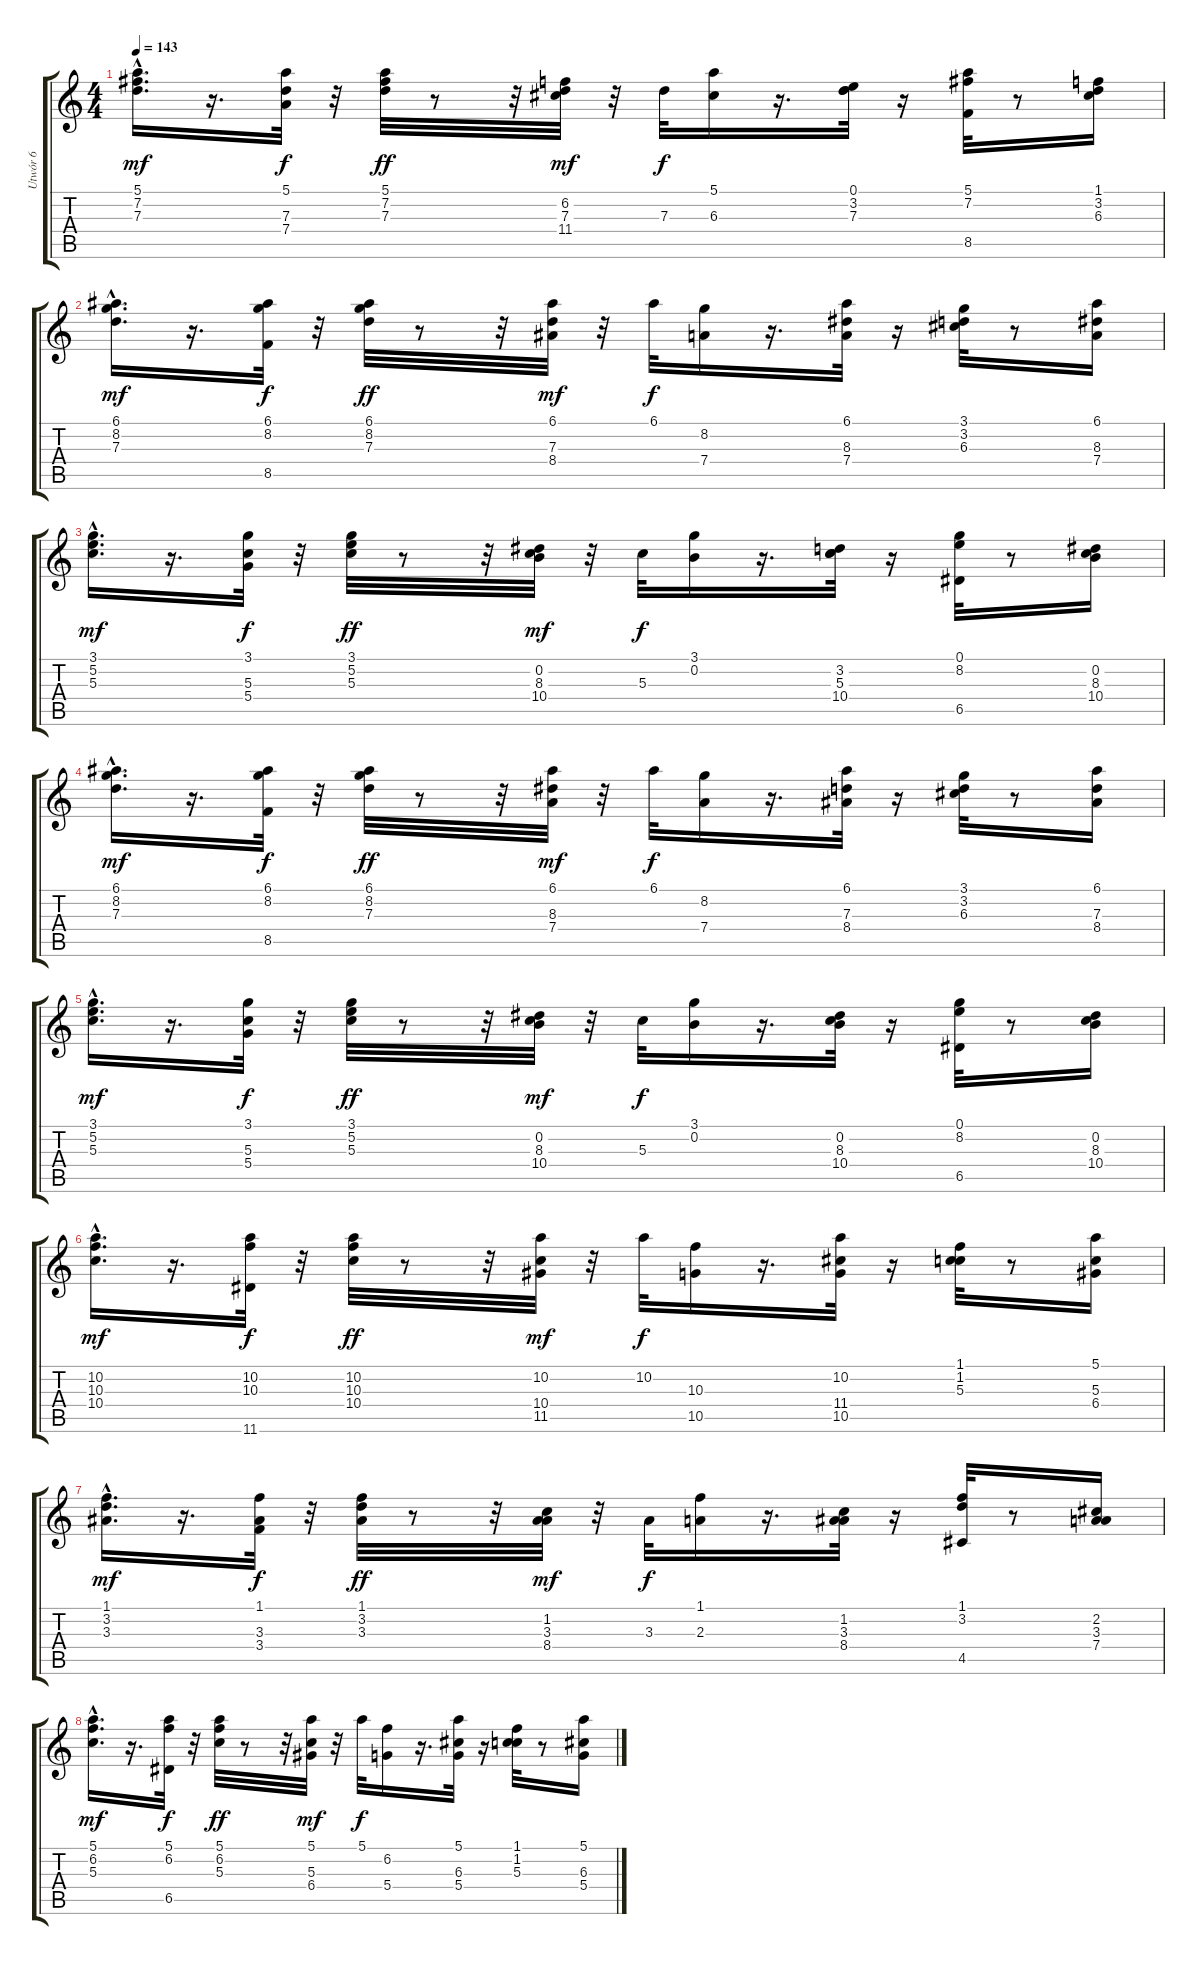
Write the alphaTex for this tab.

\track ("Utwór 6" "Utwór 6") {instrument acousticguitarsteel}
\staff {score tabs}
\tuning (E4 B3 G3 D3 A2 E2) {hide}
\ts (4 4)
\tempo 143
\clef g2
\ks c
(5.1{hac} 7.2{hac} 7.3{hac}).16{d dy mf} r.16{d} (5.1 7.3 7.4).32{dy f} r.32 (5.1 7.2 7.3).32{dy ff} r.8 r.32 (6.2 7.3 11.4).32{dy mf} r.32 7.3.32{dy f} (5.1 6.3).16 r.16{d} (0.1 3.2 7.3).32 r.16 (5.1 7.2 8.5).32 r.8 (1.1 3.2 6.3).16 |
(6.1{hac} 8.2{hac} 7.3{hac}).16{d dy mf} r.16{d} (6.1 8.2 8.5).32{dy f} r.32 (6.1 8.2 7.3).32{dy ff} r.8 r.32 (6.1 7.3 8.4).32{dy mf} r.32 6.1.32{dy f} (8.2 7.4).16 r.16{d} (6.1 8.3 7.4).32 r.16 (3.1 3.2 6.3).32 r.8 (6.1 8.3 7.4).16 |
(3.1{hac} 5.2{hac} 5.3{hac}).16{d dy mf} r.16{d} (3.1 5.3 5.4).32{dy f} r.32 (3.1 5.2 5.3).32{dy ff} r.8 r.32 (0.2 8.3 10.4).32{dy mf} r.32 5.3.32{dy f} (3.1 0.2).16 r.16{d} (3.2 5.3 10.4).32 r.16 (0.1 8.2 6.5).32 r.8 (0.2 8.3 10.4).16 |
(6.1{hac} 8.2{hac} 7.3{hac}).16{d dy mf} r.16{d} (6.1 8.2 8.5).32{dy f} r.32 (6.1 8.2 7.3).32{dy ff} r.8 r.32 (6.1 8.3 7.4).32{dy mf} r.32 6.1.32{dy f} (8.2 7.4).16 r.16{d} (6.1 7.3 8.4).32 r.16 (3.1 3.2 6.3).32 r.8 (6.1 7.3 8.4).16 |
(3.1{hac} 5.2{hac} 5.3{hac}).16{d dy mf} r.16{d} (3.1 5.3 5.4).32{dy f} r.32 (3.1 5.2 5.3).32{dy ff} r.8 r.32 (0.2 8.3 10.4).32{dy mf} r.32 5.3.32{dy f} (3.1 0.2).16 r.16{d} (0.2 8.3 10.4).32 r.16 (0.1 8.2 6.5).32 r.8 (0.2 8.3 10.4).16 |
(10.2{hac} 10.3{hac} 10.4{hac}).16{d dy mf} r.16{d} (10.2 10.3 11.6).32{dy f} r.32 (10.2 10.3 10.4).32{dy ff} r.8 r.32 (10.2 10.4 11.5).32{dy mf} r.32 10.2.32{dy f} (10.3 10.5).16 r.16{d} (10.2 11.4 10.5).32 r.16 (1.1 1.2 5.3).32 r.8 (5.1 5.3 6.4).16 |
(1.1{hac} 3.2{hac} 3.3{hac}).16{d dy mf} r.16{d} (1.1 3.3 3.4).32{dy f} r.32 (1.1 3.2 3.3).32{dy ff} r.8 r.32 (1.2 3.3 8.4).32{dy mf} r.32 3.3.32{dy f} (1.1 2.3).16 r.16{d} (1.2 3.3 8.4).32 r.16 (1.1 3.2 4.5).32 r.8 (2.2 3.3 7.4).16 |
(5.1{hac} 6.2{hac} 5.3{hac}).16{d dy mf} r.16{d} (5.1 6.2 6.5).32{dy f} r.32 (5.1 6.2 5.3).32{dy ff} r.8 r.32 (5.1 5.3 6.4).32{dy mf} r.32 5.1.32{dy f} (6.2 5.4).16 r.16{d} (5.1 6.3 5.4).32 r.16 (1.1 1.2 5.3).32 r.8 (5.1 6.3 5.4).16
